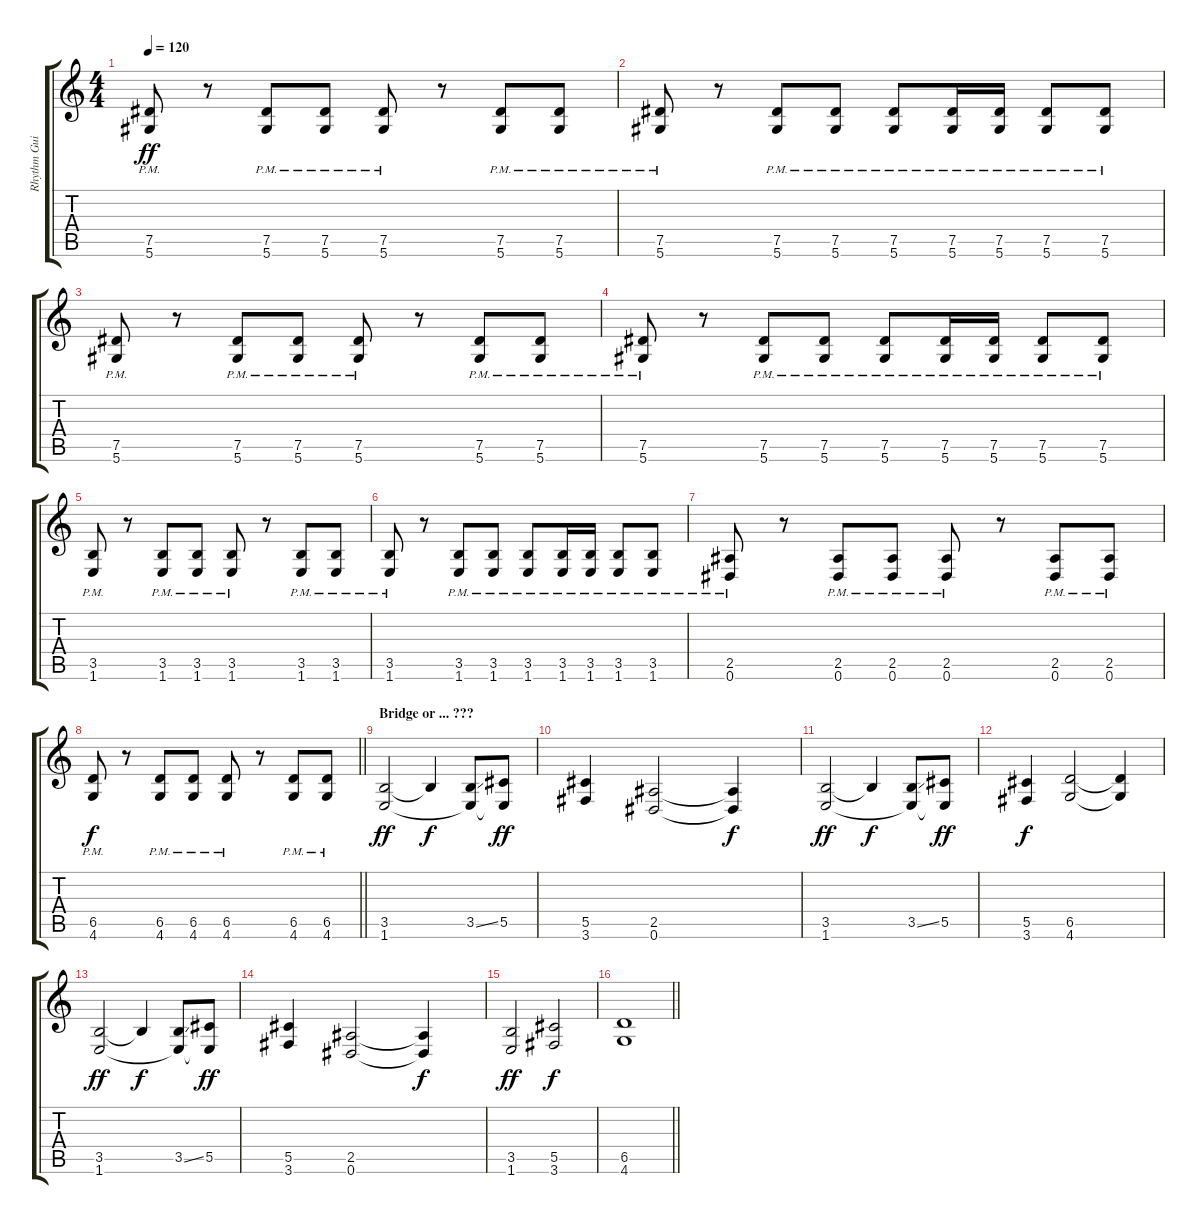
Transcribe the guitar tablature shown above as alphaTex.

\track ("Rhythm Guitar - Ari" "Rhythm Gui") {instrument distortionguitar}
\staff {score tabs}
\tuning (Eb4 Bb3 Gb3 Db3 Ab2 Eb2) {hide}
\ts (4 4)
\tempo 120
\clef g2
\ks c
(7.5{pm} 5.6{pm}).8{dy ff} r.8 (7.5{pm} 5.6{pm}).8 (7.5{pm} 5.6{pm}).8 (7.5{pm} 5.6{pm}).8 r.8 (7.5{pm} 5.6{pm}).8 (7.5{pm} 5.6{pm}).8 |
(7.5{pm} 5.6{pm}).8 r.8 (7.5{pm} 5.6{pm}).8 (7.5{pm} 5.6{pm}).8 (7.5{pm} 5.6{pm}).8 (7.5{pm} 5.6{pm}).16 (7.5{pm} 5.6{pm}).16 (7.5{pm} 5.6{pm}).8 (7.5{pm} 5.6{pm}).8 |
(7.5{pm} 5.6{pm}).8 r.8 (7.5{pm} 5.6{pm}).8 (7.5{pm} 5.6{pm}).8 (7.5{pm} 5.6{pm}).8 r.8 (7.5{pm} 5.6{pm}).8 (7.5{pm} 5.6{pm}).8 |
(7.5{pm} 5.6{pm}).8 r.8 (7.5{pm} 5.6{pm}).8 (7.5{pm} 5.6{pm}).8 (7.5{pm} 5.6{pm}).8 (7.5{pm} 5.6{pm}).16 (7.5{pm} 5.6{pm}).16 (7.5{pm} 5.6{pm}).8 (7.5{pm} 5.6{pm}).8 |
(3.5{pm} 1.6{pm}).8 r.8 (3.5{pm} 1.6{pm}).8 (3.5{pm} 1.6{pm}).8 (3.5{pm} 1.6{pm}).8 r.8 (3.5{pm} 1.6{pm}).8 (3.5{pm} 1.6{pm}).8 |
(3.5{pm} 1.6{pm}).8 r.8 (3.5{pm} 1.6{pm}).8 (3.5{pm} 1.6{pm}).8 (3.5{pm} 1.6{pm}).8 (3.5{pm} 1.6{pm}).16 (3.5{pm} 1.6{pm}).16 (3.5{pm} 1.6{pm}).8 (3.5{pm} 1.6{pm}).8 |
(2.5{pm} 0.6{pm}).8 r.8 (2.5{pm} 0.6{pm}).8 (2.5{pm} 0.6{pm}).8 (2.5{pm} 0.6{pm}).8 r.8 (2.5{pm} 0.6{pm}).8 (2.5{pm} 0.6{pm}).8 |
\barLineRight lightlight
(6.5{pm} 4.6{pm}).8{dy f} r.8 (6.5{pm} 4.6{pm}).8 (6.5{pm} 4.6{pm}).8 (6.5{pm} 4.6{pm}).8 r.8 (6.5{pm} 4.6{pm}).8 (6.5{pm} 4.6{pm}).8 |
\section ("" "Bridge or ... ???")
(3.5 1.6).2{dy ff volume 14} 3.5{t}.4{dy f} (3.5{ss} 1.6{t}).8 (5.5 1.6{t}).8{dy ff} |
(5.5 3.6).4 (2.5 0.6).2 (2.5{t} 0.6{t}).4{dy f} |
(3.5 1.6).2{dy ff} 3.5{t}.4{dy f} (3.5{ss} 1.6{t}).8 (5.5 1.6{t}).8{dy ff} |
(5.5 3.6).4{dy f} (6.5 4.6).2 (6.5{t} 4.6{t}).4 |
(3.5 1.6).2{dy ff} 3.5{t}.4{dy f} (3.5{ss} 1.6{t}).8 (5.5 1.6{t}).8{dy ff} |
(5.5 3.6).4 (2.5 0.6).2 (2.5{t} 0.6{t}).4{dy f} |
(3.5 1.6).2{dy ff} (5.5 3.6).2{dy f} |
\barLineRight lightlight
(6.5 4.6).1
